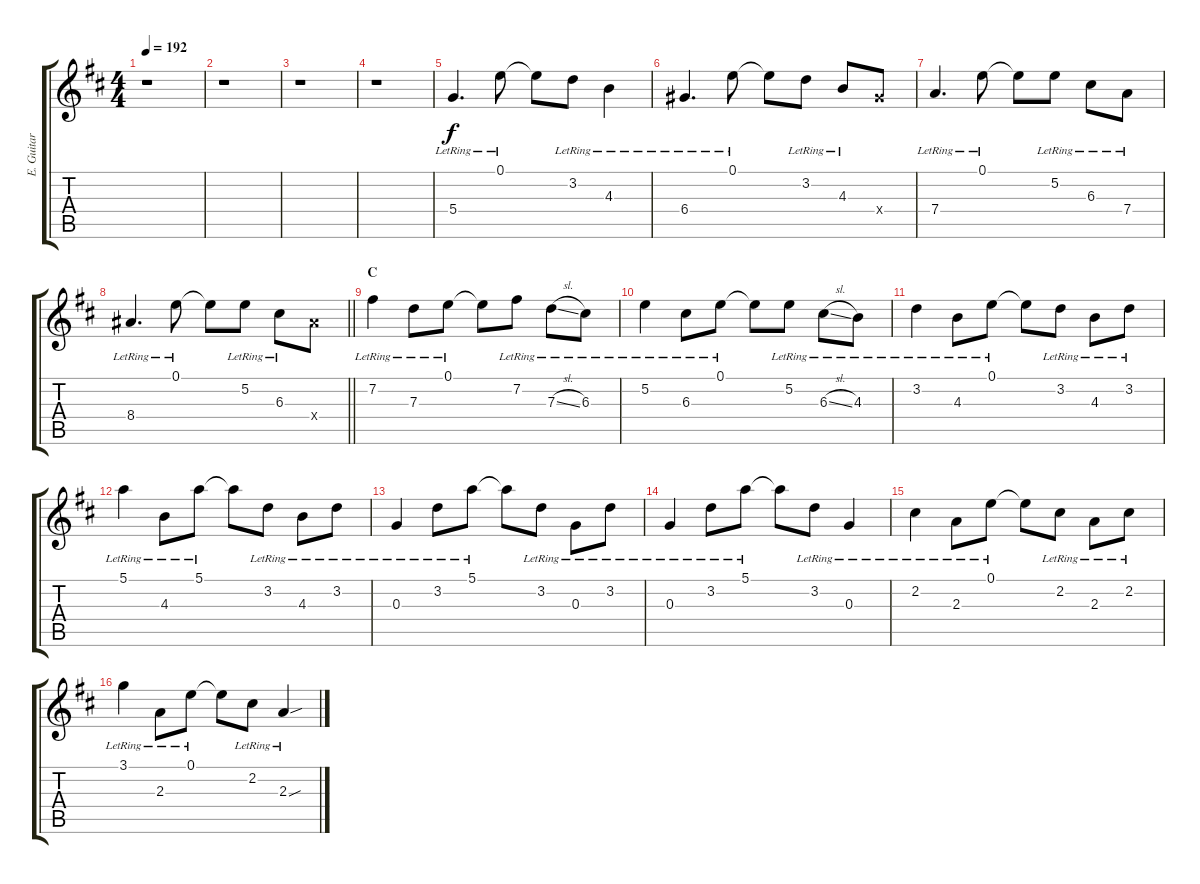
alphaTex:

\track ("E. Guitar II" "E. Guitar ") {instrument electricguitarclean}
\staff {score tabs}
\tuning (E4 B3 G3 D3 A2 E2) {hide}
\ts (4 4)
\tempo 192
\clef g2
\ks d
r.1{dy f} |
r.1 |
r.1 |
r.1 |
5.4{lr}.4{d} 0.1{lr}.8 0.1{t}.8 3.2{lr}.8 4.3{lr}.4 |
6.4{lr}.4{d} 0.1{lr}.8 0.1{t}.8 3.2{lr}.8 4.3{lr}.8 6.4{x}.8 |
7.4{lr}.4{d} 0.1{lr}.8 0.1{t}.8 5.2{lr}.8 6.3{lr}.8 7.4{lr}.8 |
\barLineRight lightlight
8.4{lr}.4{d} 0.1{lr}.8 0.1{t}.8 5.2{lr}.8 6.3{lr}.8 8.4{x}.8 |
\section ("" "C")
7.2{lr}.4 7.3{lr}.8 0.1{lr}.8 0.1{t}.8 7.2{lr}.8 7.3{sl lr}.8 6.3{lr}.8 |
5.2{lr}.4 6.3{lr}.8 0.1{lr}.8 0.1{t}.8 5.2{lr}.8 6.3{sl lr}.8 4.3{lr}.8 |
3.2{lr}.4 4.3{lr}.8 0.1{lr}.8 0.1{t}.8 3.2{lr}.8 4.3{lr}.8 3.2{lr}.8 |
5.1{lr}.4 4.3{lr}.8 5.1{lr}.8 5.1{t}.8 3.2{lr}.8 4.3{lr}.8 3.2{lr}.8 |
0.3{lr}.4 3.2{lr}.8 5.1{lr}.8 5.1{t}.8 3.2{lr}.8 0.3{lr}.8 3.2{lr}.8 |
0.3{lr}.4 3.2{lr}.8 5.1{lr}.8 5.1{t}.8 3.2{lr}.8 0.3{lr}.4 |
2.2{lr}.4 2.3{lr}.8 0.1{lr}.8 0.1{t}.8 2.2{lr}.8 2.3{lr}.8 2.2{lr}.8 |
3.1{lr}.4 2.3{lr}.8 0.1{lr}.8 0.1{t}.8 2.2{lr}.8 2.3{sou lr}.4
